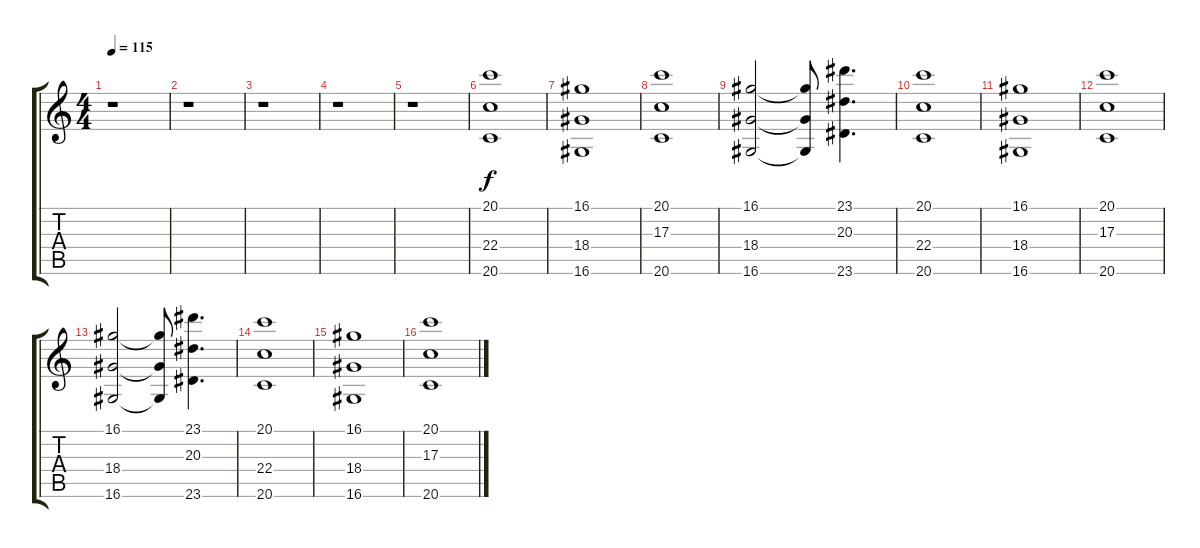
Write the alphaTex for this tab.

\track "" {instrument pad2warm}
\staff {score tabs}
\tuning (E4 B3 G3 D3 A2 E2) {hide}
\ts (4 4)
\tempo 115
\clef g2
\ks c
r.1{dy f} |
r.1 |
r.1 |
r.1 |
r.1 |
(20.1 22.4 20.6).1 |
(16.1 18.4 16.6).1 |
(20.1 17.3 20.6).1 |
(16.1 18.4 16.6).2 (16.1{t} 18.4{t} 16.6{t}).8 (23.1 20.3 23.6).4{d} |
(20.1 22.4 20.6).1 |
(16.1 18.4 16.6).1 |
(20.1 17.3 20.6).1 |
(16.1 18.4 16.6).2 (16.1{t} 18.4{t} 16.6{t}).8 (23.1 20.3 23.6).4{d} |
(20.1 22.4 20.6).1 |
(16.1 18.4 16.6).1 |
(20.1 17.3 20.6).1
